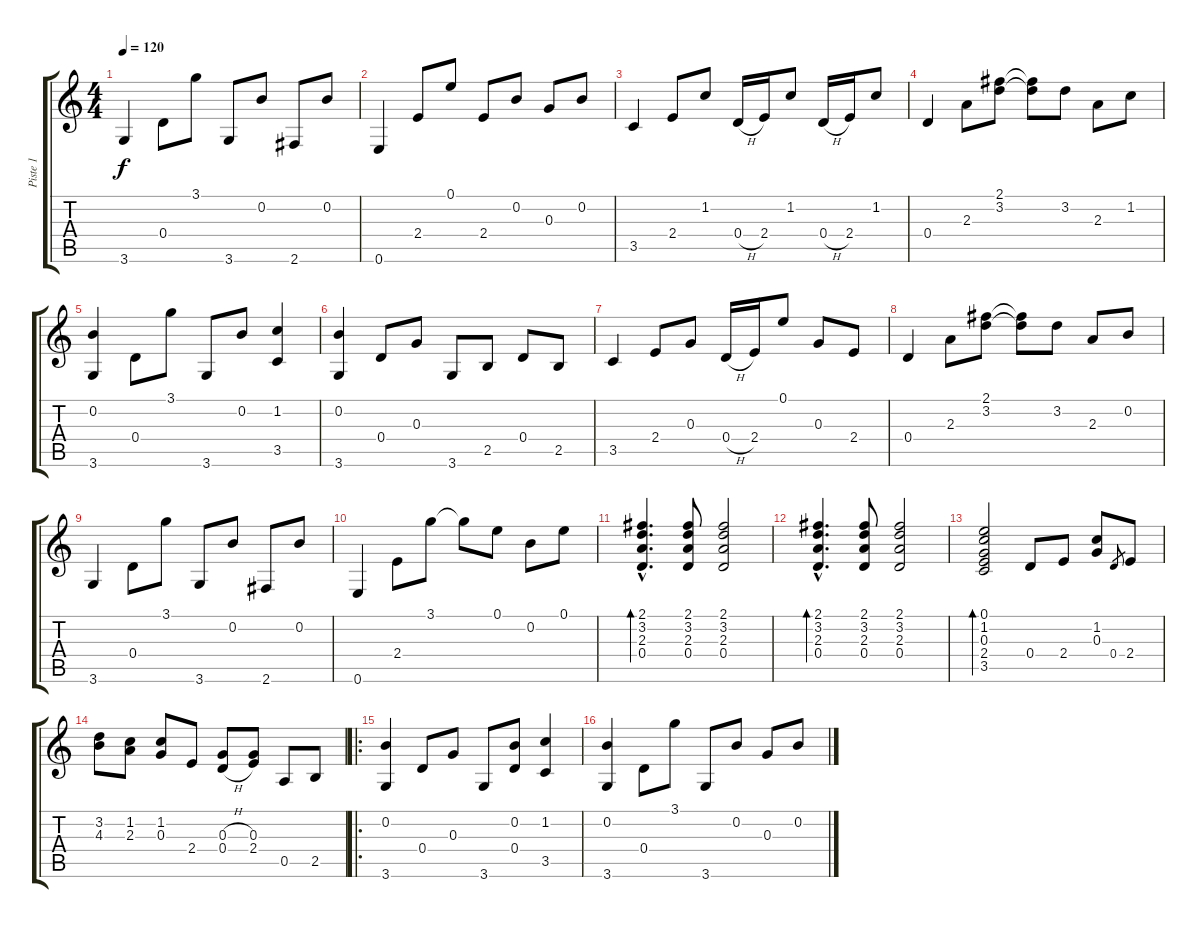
\track ("Piste 1" "Piste 1") {instrument acousticguitarnylon}
\staff {score tabs}
\tuning (E4 B3 G3 D3 A2 E2) {hide}
\ts (4 4)
\tempo 120
\clef g2
\ks c
3.6.4{dy f} 0.4.8 3.1.8 3.6.8 0.2.8 2.6.8 0.2.8 |
0.6.4 2.4.8 0.1.8 2.4.8 0.2.8 0.3.8 0.2.8 |
3.5.4 2.4.8 1.2.8 0.4{h}.16 2.4.16 1.2.8 0.4{h}.16 2.4.16 1.2.8 |
0.4.4 2.3.8 (2.1 3.2).8 (2.1{t} 3.2{t}).8 3.2.8 2.3.8 1.2.8 |
(0.2 3.6).4 0.4.8 3.1.8 3.6.8 0.2.8 (1.2 3.5).4 |
(0.2 3.6).4 0.4.8 0.3.8 3.6.8 2.5.8 0.4.8 2.5.8 |
3.5.4 2.4.8 0.3.8 0.4{h}.16 2.4.16 0.1.8 0.3.8 2.4.8 |
0.4.4 2.3.8 (2.1 3.2).8 (2.1{t} 3.2{t}).8 3.2.8 2.3.8 0.2.8 |
3.6.4 0.4.8 3.1.8 3.6.8 0.2.8 2.6.8 0.2.8 |
0.6.4 2.4.8 3.1.8 3.1{t}.8 0.1.8 0.2.8 0.1.8 |
(2.1{hac} 3.2{hac} 2.3{hac} 0.4{hac}).4{d bd 480} (2.1 3.2 2.3 0.4).8 (2.1 3.2 2.3 0.4).2 |
(2.1{hac} 3.2{hac} 2.3{hac} 0.4{hac}).4{d bd 480} (2.1 3.2 2.3 0.4).8 (2.1 3.2 2.3 0.4).2 |
(0.1 1.2 0.3 2.4 3.5).2{bd 480} 0.4.8 2.4.8 (1.2 0.3).8 0.4.8{gr} 2.4.8 |
(3.2 4.3).8 (1.2 2.3).8 (1.2 0.3).8 2.4.8 (0.3{h} 0.4{h}).8 (0.3 2.4).8 0.5.8 2.5.8 |
\ro
(0.2 3.6).4 0.4.8 0.3.8 3.6.8 (0.2 0.4).8 (1.2 3.5).4 |
(0.2 3.6).4 0.4.8 3.1.8 3.6.8 0.2.8 0.3.8 0.2.8
